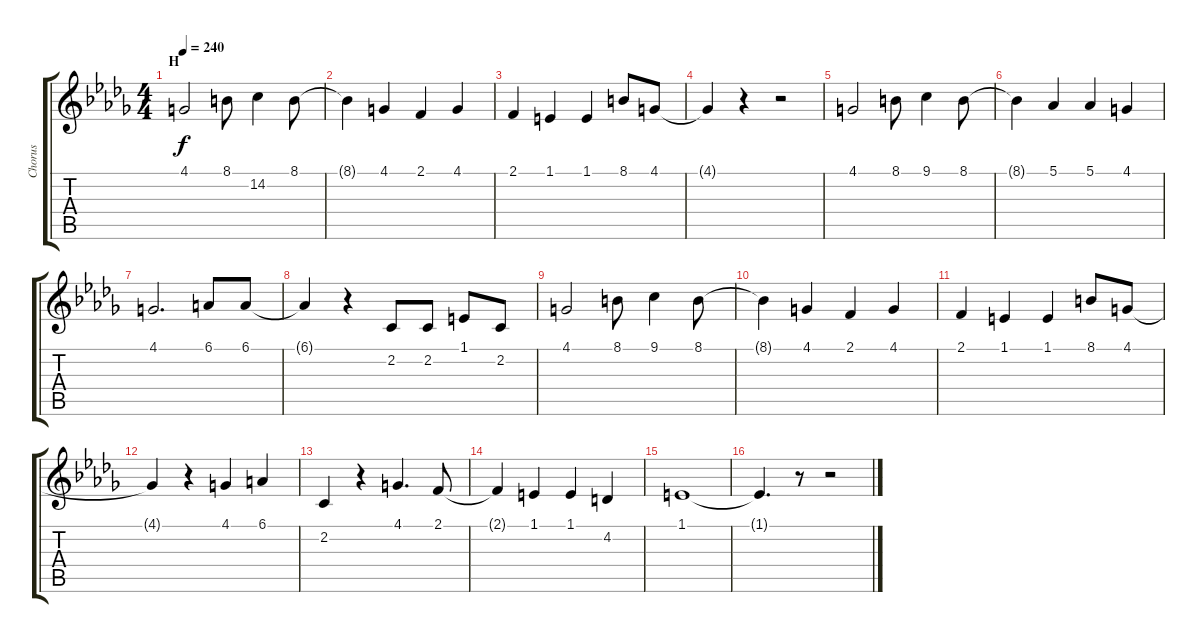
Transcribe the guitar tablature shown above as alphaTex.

\track ("Chorus" "Chorus") {instrument voiceoohs}
\staff {score tabs}
\tuning (Eb4 Bb3 Gb3 Db3 Ab2 Eb2) {hide}
\ts (4 4)
\section ("" "H")
\tempo 240
\clef g2
\ks db
4.1.2{dy f} 8.1.8 14.2.4 8.1.8 |
8.1{t}.4 4.1.4 2.1.4 4.1.4 |
2.1.4 1.1.4 1.1.4 8.1.8 4.1.8 |
4.1{t}.4 r.4 r.2 |
4.1.2 8.1.8 9.1.4 8.1.8 |
8.1{t}.4 5.1.4 5.1.4 4.1.4 |
4.1.2{d} 6.1.8 6.1.8 |
6.1{t}.4 r.4 2.2.8 2.2.8 1.1.8 2.2.8 |
4.1.2 8.1.8 9.1.4 8.1.8 |
8.1{t}.4 4.1.4 2.1.4 4.1.4 |
2.1.4 1.1.4 1.1.4 8.1.8 4.1.8 |
4.1{t}.4 r.4 4.1.4 6.1.4 |
2.2.4 r.4 4.1.4{d} 2.1.8 |
2.1{t}.4 1.1.4 1.1.4 4.2.4 |
1.1.1 |
1.1{t}.4{d} r.8 r.2
